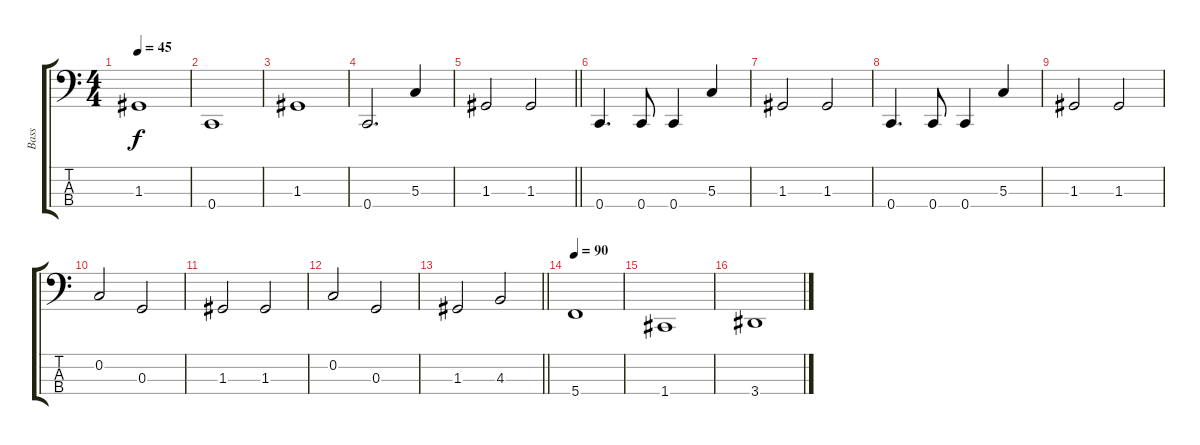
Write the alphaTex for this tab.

\track ("Bass" "Bass") {instrument electricbassfinger}
\staff {score tabs}
\tuning (F2 C2 G1 C1) {hide}
\ts (4 4)
\tempo 45
\clef f4
\ks c
1.3.1{dy f} |
0.4.1 |
1.3.1 |
0.4.2{d} 5.3.4 |
\barLineRight lightlight
1.3.2 1.3.2 |
0.4.4{d} 0.4.8 0.4.4 5.3.4 |
1.3.2 1.3.2 |
0.4.4{d} 0.4.8 0.4.4 5.3.4 |
1.3.2 1.3.2 |
0.2.2 0.3.2 |
1.3.2 1.3.2 |
0.2.2 0.3.2 |
\barLineRight lightlight
1.3.2 4.3.2 |
\tempo 90
5.4.1 |
1.4.1 |
3.4.1
